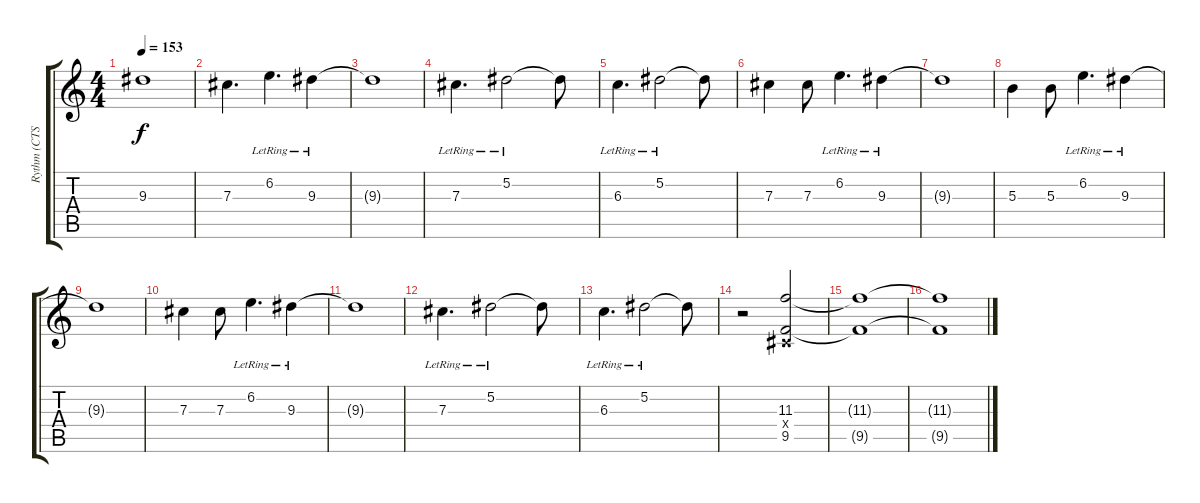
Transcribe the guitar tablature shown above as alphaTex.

\track ("Rythm (CTS) / Solo (IW)" "Rythm (CTS") {instrument overdrivenguitar}
\staff {score tabs}
\tuning (Eb4 Bb3 Gb3 Db3 Ab2 Db2) {hide}
\ts (4 4)
\tempo 153
\clef g2
\ks c
9.3{t}.1{dy f} |
7.3.4{d} 6.2{lr}.4{d} 9.3{lr}.4 |
9.3{t}.1 |
7.3{lr}.4{d} 5.2{lr}.2 5.2{t}.8 |
6.3{lr}.4{d} 5.2{lr}.2 5.2{t}.8 |
7.3.4 7.3.8 6.2{lr}.4{d} 9.3{lr}.4 |
9.3{t}.1 |
5.3.4 5.3.8 6.2{lr}.4{d} 9.3{lr}.4 |
9.3{t}.1 |
7.3.4 7.3.8 6.2{lr}.4{d} 9.3{lr}.4 |
9.3{t}.1 |
7.3{lr}.4{d} 5.2{lr}.2 5.2{t}.8 |
6.3{lr}.4{d} 5.2{lr}.2 5.2{t}.8 |
r.2 (11.3 0.4{x} 9.5).2 |
(11.3{t} 9.5{t}).1 |
(11.3{t} 9.5{t}).1
